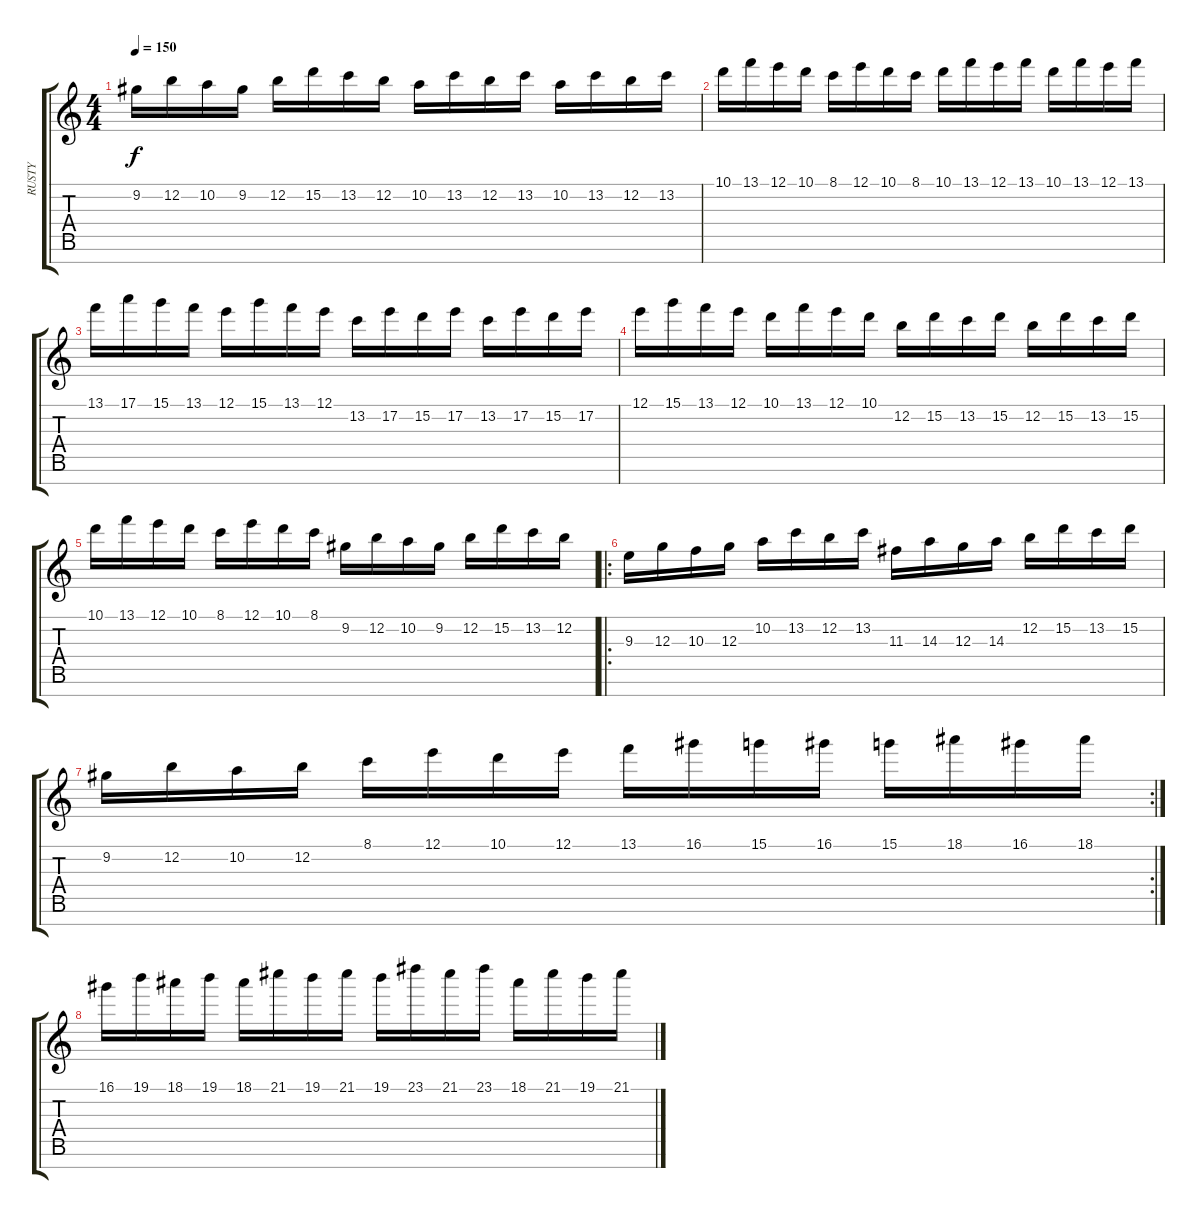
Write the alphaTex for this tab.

\track ("RUSTY" "RUSTY") {instrument overdrivenguitar}
\staff {score tabs}
\tuning (E4 B3 G3 D3 A2 E2 B1) {hide}
\ts (4 4)
\tempo 150
\clef g2
\ks c
9.2.16{dy f} 12.2.16 10.2.16 9.2.16 12.2.16 15.2.16 13.2.16 12.2.16 10.2.16 13.2.16 12.2.16 13.2.16 10.2.16 13.2.16 12.2.16 13.2.16 |
10.1.16 13.1.16 12.1.16 10.1.16 8.1.16 12.1.16 10.1.16 8.1.16 10.1.16 13.1.16 12.1.16 13.1.16 10.1.16 13.1.16 12.1.16 13.1.16 |
13.1.16 17.1.16 15.1.16 13.1.16 12.1.16 15.1.16 13.1.16 12.1.16 13.2.16 17.2.16 15.2.16 17.2.16 13.2.16 17.2.16 15.2.16 17.2.16 |
12.1.16 15.1.16 13.1.16 12.1.16 10.1.16 13.1.16 12.1.16 10.1.16 12.2.16 15.2.16 13.2.16 15.2.16 12.2.16 15.2.16 13.2.16 15.2.16 |
10.1.16 13.1.16 12.1.16 10.1.16 8.1.16 12.1.16 10.1.16 8.1.16 9.2.16 12.2.16 10.2.16 9.2.16 12.2.16 15.2.16 13.2.16 12.2.16 |
\ro
9.3.16 12.3.16 10.3.16 12.3.16 10.2.16 13.2.16 12.2.16 13.2.16 11.3.16 14.3.16 12.3.16 14.3.16 12.2.16 15.2.16 13.2.16 15.2.16 |
\rc 2
9.2.16 12.2.16 10.2.16 12.2.16 8.1.16 12.1.16 10.1.16 12.1.16 13.1.16 16.1.16 15.1.16 16.1.16 15.1.16 18.1.16 16.1.16 18.1.16 |
16.1.16 19.1.16 18.1.16 19.1.16 18.1.16 21.1.16 19.1.16 21.1.16 19.1.16 23.1.16 21.1.16 23.1.16 18.1.16 21.1.16 19.1.16 21.1.16
